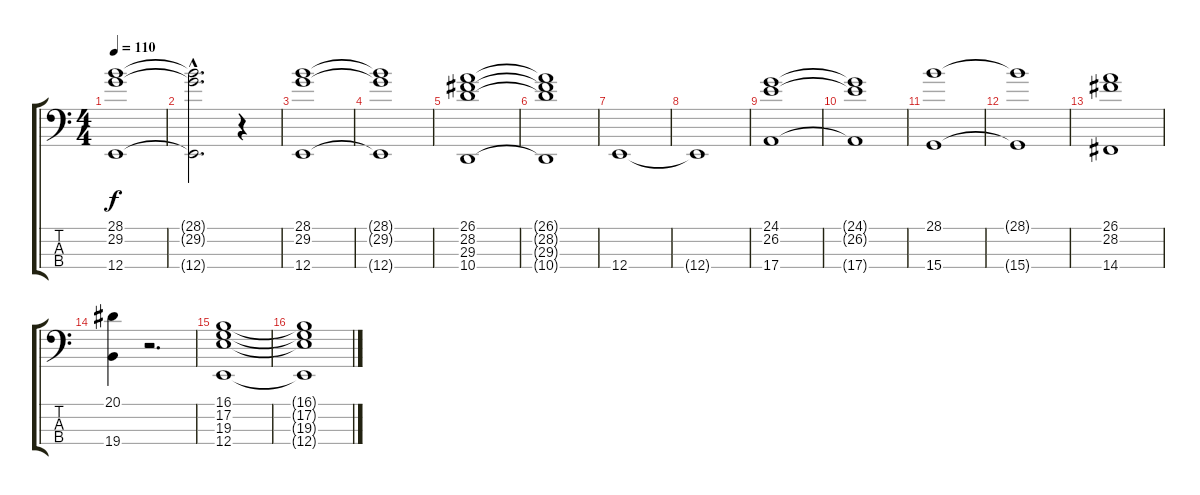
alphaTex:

\track "" {instrument synthstrings1}
\staff {score tabs}
\tuning (G2 D2 A1 E1) {hide}
\ts (4 4)
\tempo 110
\clef f4
\ks c
(28.1 29.2 12.4).1{dy f} |
(28.1{hac t} 29.2{hac t} 12.4{hac t}).2{d} r.4 |
(28.1 29.2 12.4).1 |
(28.1{t} 29.2{t} 12.4{t}).1 |
(26.1 28.2 29.3 10.4).1 |
(26.1{t} 28.2{t} 29.3{t} 10.4{t}).1 |
12.4.1 |
12.4{t}.1 |
(24.1 26.2 17.4).1 |
(24.1{t} 26.2{t} 17.4{t}).1 |
(28.1 15.4).1 |
(28.1{t} 15.4{t}).1 |
(26.1 28.2 14.4).1 |
(20.1 19.4).4 r.2{d} |
(16.1 17.2 19.3 12.4).1 |
(16.1{t} 17.2{t} 19.3{t} 12.4{t}).1
